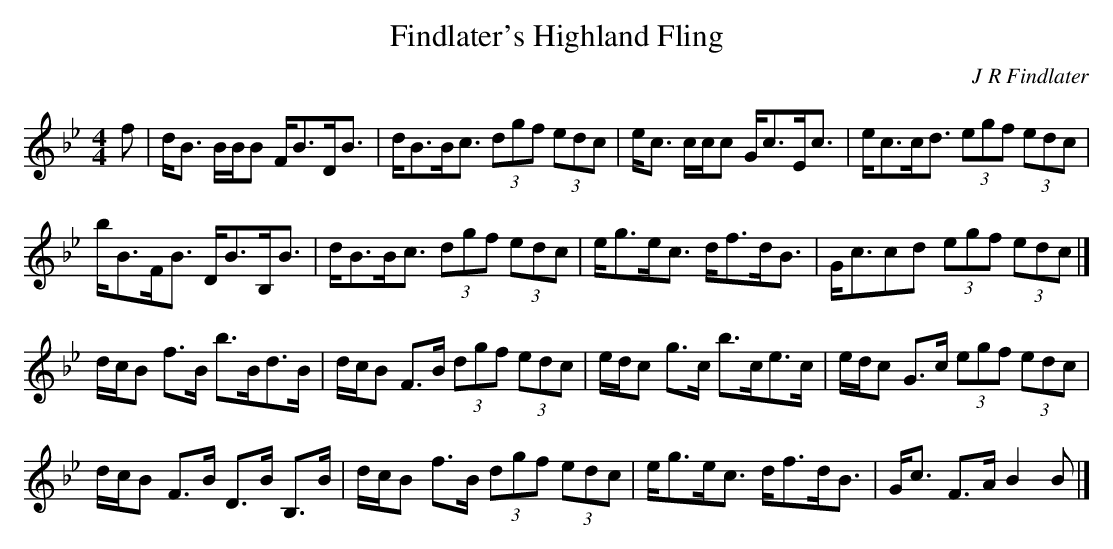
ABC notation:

X:1
T:Findlater's Highland Fling
C:J R Findlater
M:4/4
L:1/8
K:Bb
f|d<B B/B/B F<BD<B|d<BB<c (3dgf (3edc|e<c c/c/c G<cE<c|\
e<cc<d (3egf (3edc|
b<BF<B D<BB,<B|d<BB<c (3dgf (3edc|e<ge<c d<fd<B|G<ccd (3egf (3edc|]
d/c/B f>B b>Bd>B|d/c/B F>B (3dgf (3edc|e/d/c g>c b>ce>c|\
e/d/c G>c (3egf (3edc|
d/c/B F>B D>B B,>B|d/c/B f>B (3dgf (3edc|e<ge<c d<fd<B|\
G<c F>A B2 B|]
